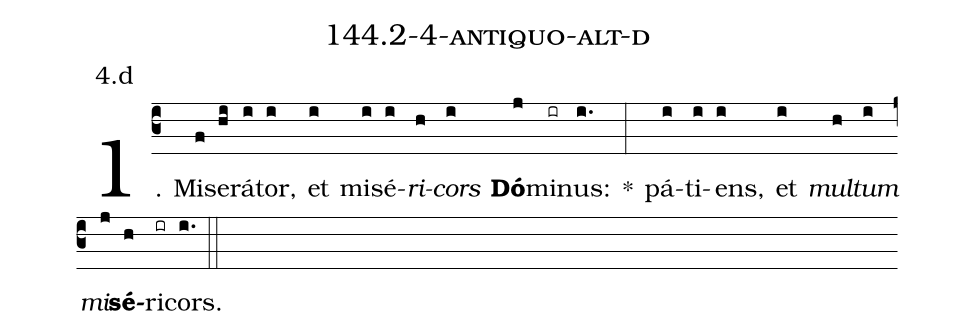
name: 144.2-4-antiquo-alt-d;
annotation: 4.d;
%%
(c3)1. Mi(f)se(hi)rá(i)tor,(i) et(i) mi(i)sé(i)<i>ri</i>(h)<i>cors</i>(i) <b>Dó</b>(j)mi(ir)nus:(i.) *(:) pá(i)ti(i)ens,(i) et(i) <i>mul</i>(h)<i>tum</i>(i) <i>mi</i>(j)<b>sé</b>(h)ri(ir)cors.(i.) (::)
